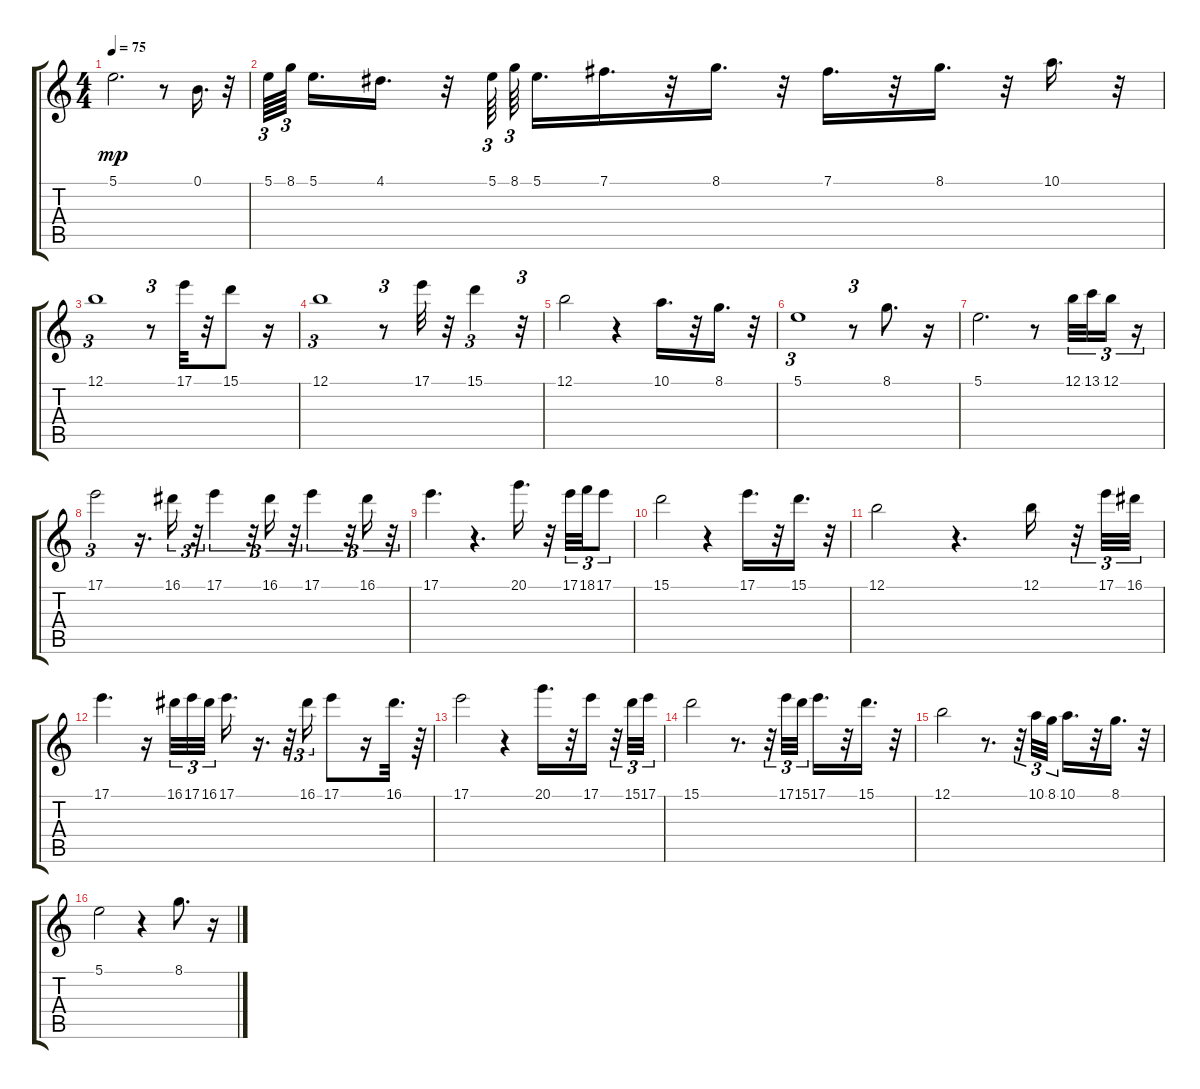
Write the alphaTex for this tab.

\track "" {instrument panflute}
\staff {score tabs}
\tuning (B4 B4 B4 B4 B4 B4) {hide}
\ts (4 4)
\tempo 75
\clef g2
\ks c
5.1.2{d dy mp} r.8 0.1.16{d} r.32 |
5.1.64{tu (3 2)} 8.1.64{tu (3 2)} 5.1.16{d} 4.1.16{d} r.32 5.1.64{tu (3 2)} 8.1.64{tu (3 2)} 5.1.16{d} 7.1.16{d} r.32 8.1.16{d} r.32 7.1.16{d} r.32 8.1.16{d} r.32 10.1.16{d} r.32 |
12.1.1{tu (3 2)} r.8{tu (3 2)} 17.1.32 r.32 15.1.8 r.16 |
12.1.1{tu (3 2)} r.8{tu (3 2)} 17.1.32 r.32 15.1.4{tu (3 2)} r.32{tu (3 2)} |
12.1.2 r.4 10.1.16{d} r.32 8.1.16{d} r.32 |
5.1.1{tu (3 2)} r.8{tu (3 2)} 8.1.8{d} r.16 |
5.1.2{d} r.8 12.1.32{tu (3 2)} 13.1.32{tu (3 2)} 12.1.16{tu (3 2)} r.16{tu (3 2)} |
17.1.2{tu (3 2)} r.16{d} 16.1.16{tu (3 2)} r.32{tu (3 2)} 17.1.4{tu (3 2)} r.32{tu (3 2)} 16.1.16{tu (3 2)} r.32{tu (3 2)} 17.1.4{tu (3 2)} r.32{tu (3 2)} 16.1.16{tu (3 2)} r.32{tu (3 2)} |
17.1.4{d} r.4{d} 20.1.16{d} r.32 17.1.32{tu (3 2)} 18.1.32{tu (3 2)} 17.1.8{tu (3 2)} |
15.1.2 r.4 17.1.16{d} r.32 15.1.16{d} r.32 |
12.1.2 r.4{d} 12.1.16 r.32{tu (3 2)} 17.1.32{tu (3 2)} 16.1.32{tu (3 2)} |
17.1.4{d} r.16 16.1.32{tu (3 2)} 17.1.32{tu (3 2)} 16.1.32{tu (3 2)} 17.1.16{d} r.16{d} r.32{tu (3 2)} 16.1.16{tu (3 2)} 17.1.8 r.16 16.1.32{d} r.64 |
17.1.2 r.4 20.1.16{d} r.32 17.1.16 r.32{tu (3 2)} 15.1.32{tu (3 2)} 17.1.32{tu (3 2)} |
15.1.2 r.8{d} r.32{tu (3 2)} 17.1.32{tu (3 2)} 15.1.32{tu (3 2)} 17.1.16{d} r.32 15.1.16{d} r.32 |
12.1.2 r.8{d} r.32{tu (3 2)} 10.1.32{tu (3 2)} 8.1.32{tu (3 2)} 10.1.16{d} r.32 8.1.16{d} r.32 |
5.1.2 r.4 8.1.8{d} r.16
